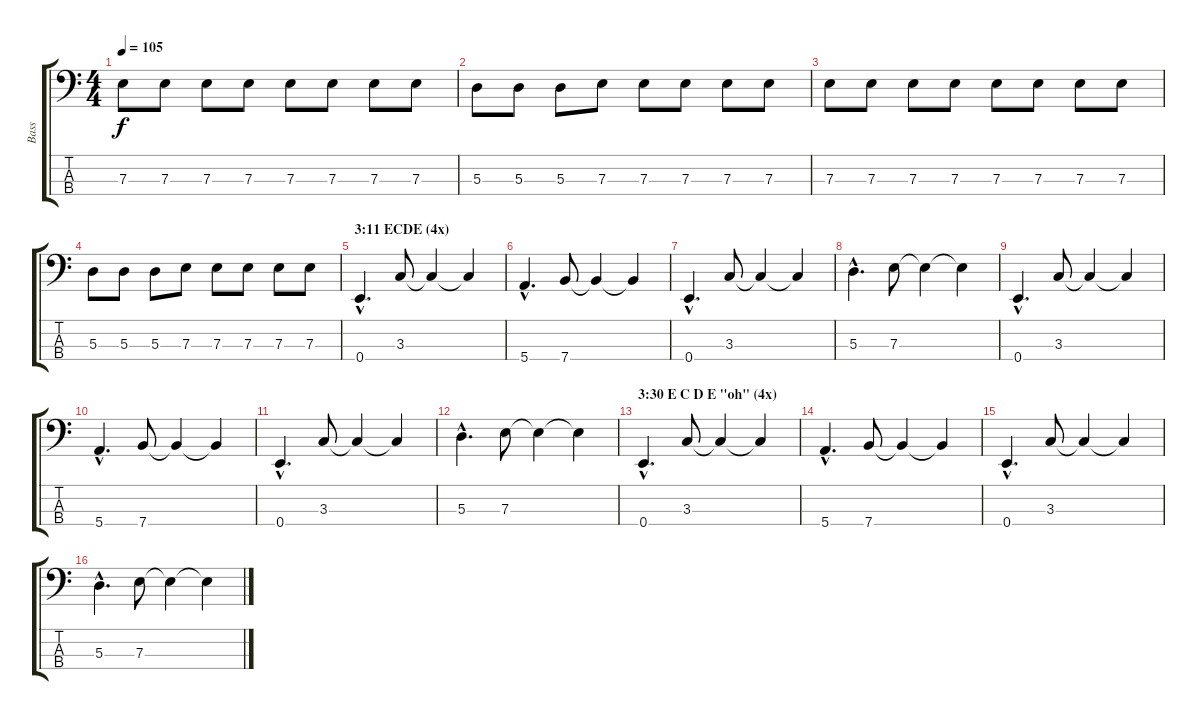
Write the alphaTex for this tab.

\track ("Bass" "Bass") {instrument electricbassfinger}
\staff {score tabs}
\tuning (G2 D2 A1 E1) {hide}
\ts (4 4)
\tempo 105
\clef f4
\ks c
7.3.8{dy f} 7.3.8 7.3.8 7.3.8 7.3.8 7.3.8 7.3.8 7.3.8 |
5.3.8 5.3.8 5.3.8 7.3.8 7.3.8 7.3.8 7.3.8 7.3.8 |
7.3.8 7.3.8 7.3.8 7.3.8 7.3.8 7.3.8 7.3.8 7.3.8 |
5.3.8 5.3.8 5.3.8 7.3.8 7.3.8 7.3.8 7.3.8 7.3.8 |
\section ("" "3:11 ECDE (4x)")
0.4{hac}.4{d} 3.3.8 3.3{t}.4 3.3{t}.4 |
5.4{hac}.4{d} 7.4.8 7.4{t}.4 7.4{t}.4 |
0.4{hac}.4{d} 3.3.8 3.3{t}.4 3.3{t}.4 |
5.3{hac}.4{d} 7.3.8 7.3{t}.4 7.3{t}.4 |
0.4{hac}.4{d} 3.3.8 3.3{t}.4 3.3{t}.4 |
5.4{hac}.4{d} 7.4.8 7.4{t}.4 7.4{t}.4 |
0.4{hac}.4{d} 3.3.8 3.3{t}.4 3.3{t}.4 |
5.3{hac}.4{d} 7.3.8 7.3{t}.4 7.3{t}.4 |
\section ("" "3:30 E C D E \"oh\" (4x)")
0.4{hac}.4{d} 3.3.8 3.3{t}.4 3.3{t}.4 |
5.4{hac}.4{d} 7.4.8 7.4{t}.4 7.4{t}.4 |
0.4{hac}.4{d} 3.3.8 3.3{t}.4 3.3{t}.4 |
5.3{hac}.4{d} 7.3.8 7.3{t}.4 7.3{t}.4
